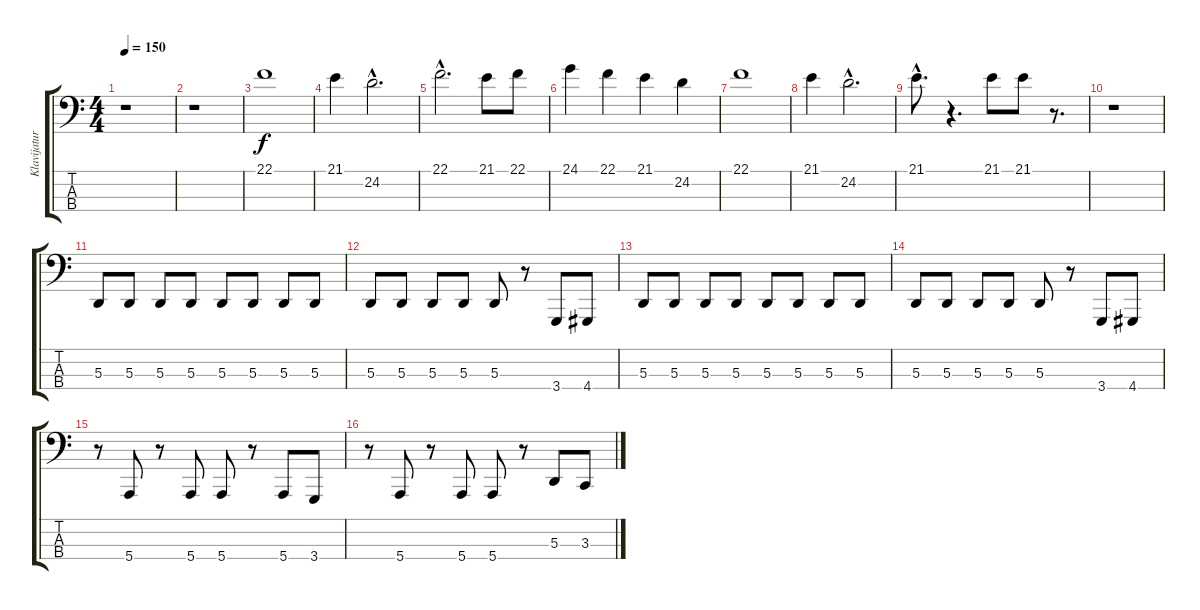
\track ("Klavijatura 2" "Klavijatur") {instrument harpsichord}
\staff {score tabs}
\tuning (G2 D2 A1 E1) {hide}
\ts (4 4)
\tempo 150
\clef f4
\ks c
r.1{dy f} |
r.1 |
22.1.1 |
21.1.4 24.2{hac}.2{d} |
22.1{hac}.2{d} 21.1.8 22.1.8 |
24.1.4 22.1.4 21.1.4 24.2.4 |
22.1.1 |
21.1.4 24.2{hac}.2{d} |
21.1{hac}.8{d} r.4{d} 21.1.8 21.1.8 r.8{d} |
r.1 |
5.3.8 5.3.8 5.3.8 5.3.8 5.3.8 5.3.8 5.3.8 5.3.8 |
5.3.8 5.3.8 5.3.8 5.3.8 5.3.8 r.8 3.4.8 4.4.8 |
5.3.8 5.3.8 5.3.8 5.3.8 5.3.8 5.3.8 5.3.8 5.3.8 |
5.3.8 5.3.8 5.3.8 5.3.8 5.3.8 r.8 3.4.8 4.4.8 |
r.8 5.4.8 r.8 5.4.8 5.4.8 r.8 5.4.8 3.4.8 |
r.8 5.4.8 r.8 5.4.8 5.4.8 r.8 5.3.8 3.3.8
